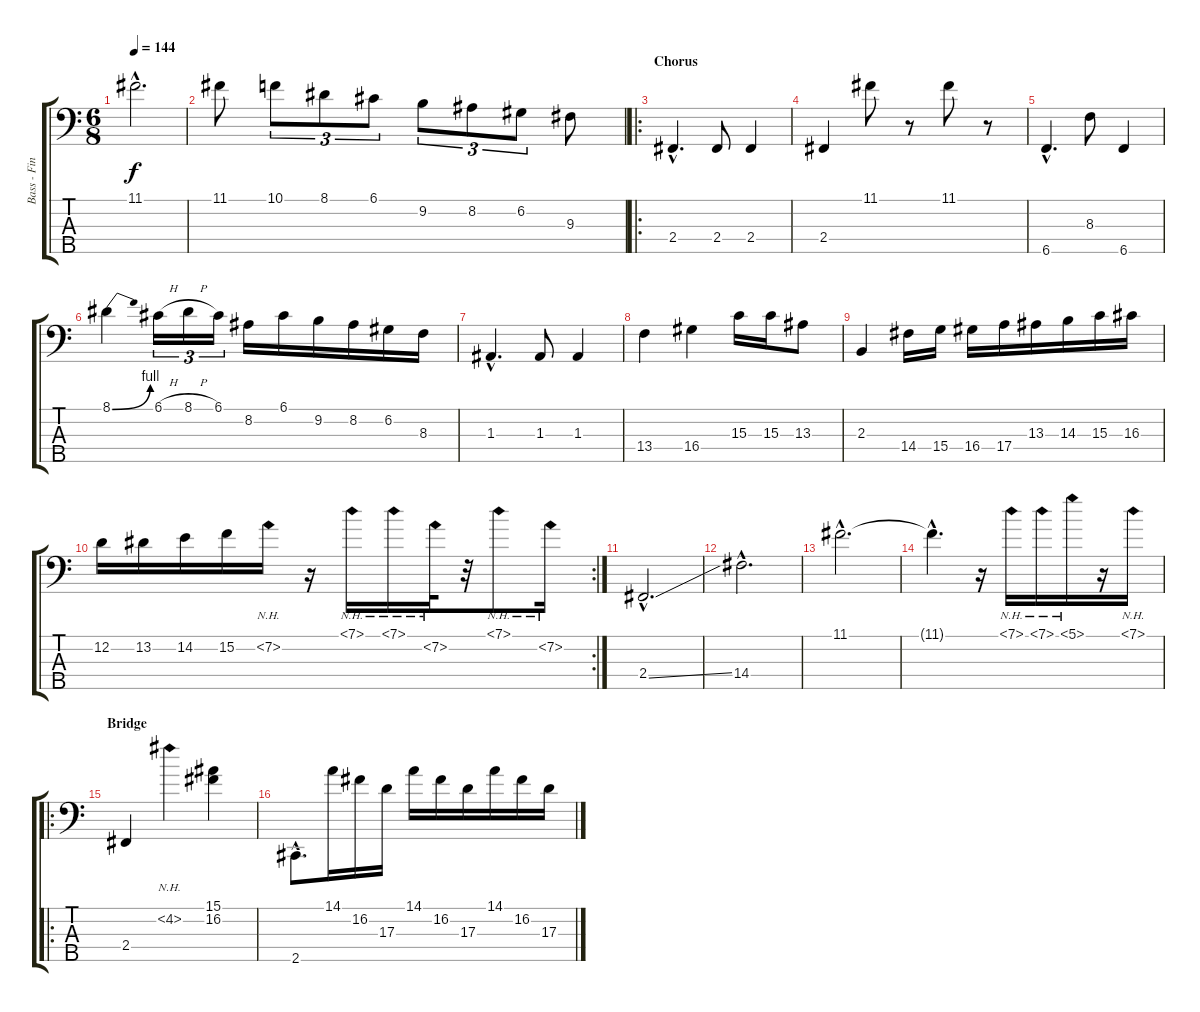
\track ("Bass - Finger Style" "Bass - Fin") {instrument electricbasspick}
\staff {score tabs}
\tuning (G2 D2 A1 E1 B0) {hide}
\ts (6 8)
\tempo 144
\clef f4
\ks c
11.1{hac}.2{d dy f} |
11.1.8 10.1.8{tu (3 2)} 8.1.8{tu (3 2)} 6.1.8{tu (3 2)} 9.2.8{tu (3 2)} 8.2.8{tu (3 2)} 6.2.8{tu (3 2)} 9.3.8 |
\ro
\section ("" "Chorus")
2.4{hac}.4{d} 2.4.8 2.4.4 |
2.4.4 11.1.8 r.8 11.1.8 r.8 |
6.5{hac}.4{d} 8.3.8 6.5.4 |
8.1{be (bend 0 0 60 4)}.4 6.1{h}.16{tu (3 2)} 8.1{h}.16{tu (3 2)} 6.1.16{tu (3 2)} 8.2.16 6.1.16 9.2.16 8.2.16 6.2.16 8.3.16 |
1.3{hac}.4{d} 1.3.8 1.3.4 |
13.4.4 16.4.4 15.3.16 15.3.16 13.3.8 |
2.3.4 14.4.16 15.4.16 16.4.16 17.4.16 13.3.16 14.3.16 15.3.16 16.3.16 |
\rc 2
12.2.16 13.2.16 14.2.16 15.2.16 7.2{nh}.16 r.16 7.1{nh}.16 7.1{nh}.16 7.2{nh}.32 r.32 7.1{nh}.8 7.2{nh}.16 |
2.4{ss hac}.2{d} |
14.4{hac}.2{d} |
11.1{hac}.2{d} |
11.1{hac t}.4{d} r.16 7.1{nh}.16 7.1{nh}.16 5.1{nh}.16 r.16 7.1{nh}.16 |
\ro
\section ("" "Bridge")
2.4.4 4.2{nh}.4 (15.1 16.2).4 |
2.5{hac}.8{d} 14.1.16 16.2.16 17.3.16 14.1.16 16.2.16 17.3.16 14.1.16 16.2.16 17.3.16
